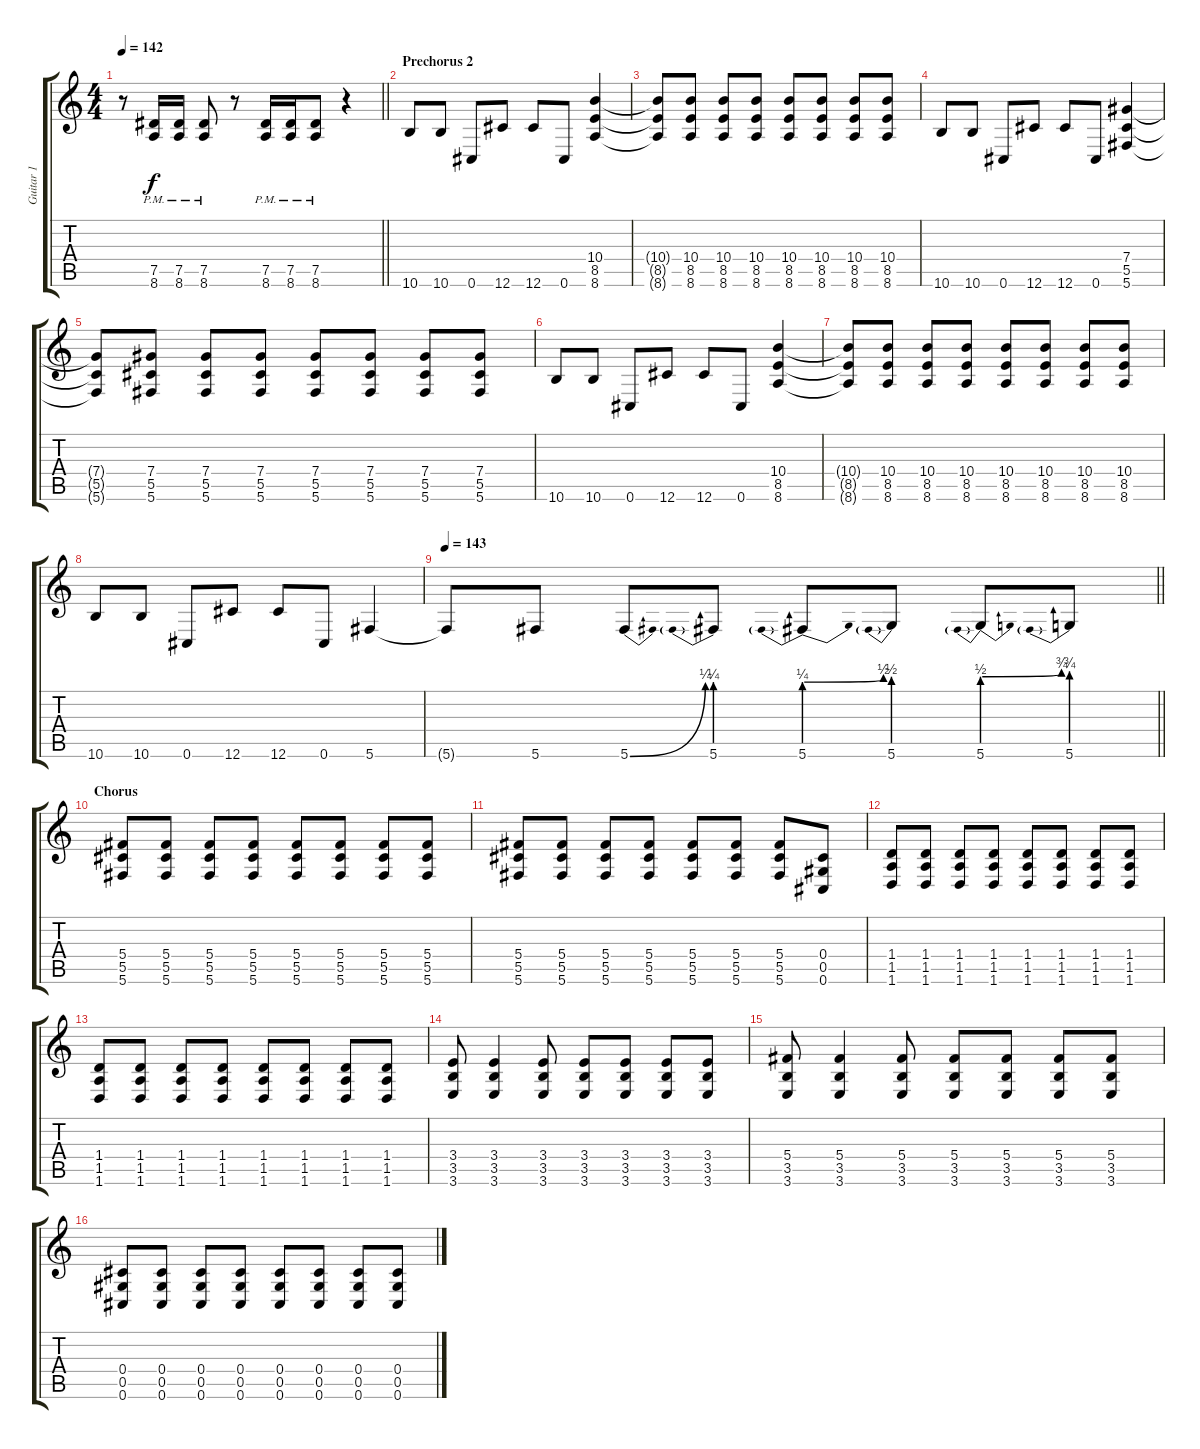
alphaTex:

\track ("Guitar 1" "Guitar 1") {instrument distortionguitar}
\staff {score tabs}
\tuning (Eb4 Bb3 Gb3 Db3 Ab2 Db2) {hide}
\ts (4 4)
\tempo 142
\clef g2
\barLineRight lightlight
\ks c
r.8{dy f} (7.5{pm} 8.6{pm}).16 (7.5{pm} 8.6{pm}).16 (7.5{pm} 8.6{pm}).8 r.8 (7.5{pm} 8.6{pm}).16 (7.5{pm} 8.6{pm}).16 (7.5{pm} 8.6{pm}).8 r.4 |
\section ("" "Prechorus 2")
10.6.8 10.6.8 0.6.8 12.6.8 12.6.8 0.6.8 (10.4 8.5 8.6).4 |
(10.4{t} 8.5{t} 8.6{t}).8 (10.4 8.5 8.6).8 (10.4 8.5 8.6).8 (10.4 8.5 8.6).8 (10.4 8.5 8.6).8 (10.4 8.5 8.6).8 (10.4 8.5 8.6).8 (10.4 8.5 8.6).8 |
10.6.8 10.6.8 0.6.8 12.6.8 12.6.8 0.6.8 (7.4 5.5 5.6).4 |
(7.4{t} 5.5{t} 5.6{t}).8 (7.4 5.5 5.6).8 (7.4 5.5 5.6).8 (7.4 5.5 5.6).8 (7.4 5.5 5.6).8 (7.4 5.5 5.6).8 (7.4 5.5 5.6).8 (7.4 5.5 5.6).8 |
10.6.8 10.6.8 0.6.8 12.6.8 12.6.8 0.6.8 (10.4 8.5 8.6).4 |
(10.4{t} 8.5{t} 8.6{t}).8 (10.4 8.5 8.6).8 (10.4 8.5 8.6).8 (10.4 8.5 8.6).8 (10.4 8.5 8.6).8 (10.4 8.5 8.6).8 (10.4 8.5 8.6).8 (10.4 8.5 8.6).8 |
10.6.8 10.6.8 0.6.8 12.6.8 12.6.8 0.6.8 5.6.4 |
\tempo 143
\barLineRight lightlight
5.6{t}.8 5.6.8 5.6{be (bend 0 0 60 1)}.8 5.6{be (prebend 0 1 60 1)}.8 5.6{be (prebendbend 0 1 60 2)}.8 5.6{be (prebend 0 2 60 2)}.8 5.6{be (prebendbend 0 2 60 3)}.8 5.6{be (prebend 0 3 60 3)}.8 |
\section ("" "Chorus")
(5.4 5.5 5.6).8 (5.4 5.5 5.6).8 (5.4 5.5 5.6).8 (5.4 5.5 5.6).8 (5.4 5.5 5.6).8 (5.4 5.5 5.6).8 (5.4 5.5 5.6).8 (5.4 5.5 5.6).8 |
(5.4 5.5 5.6).8 (5.4 5.5 5.6).8 (5.4 5.5 5.6).8 (5.4 5.5 5.6).8 (5.4 5.5 5.6).8 (5.4 5.5 5.6).8 (5.4 5.5 5.6).8 (0.4 0.5 0.6).8 |
(1.4 1.5 1.6).8 (1.4 1.5 1.6).8 (1.4 1.5 1.6).8 (1.4 1.5 1.6).8 (1.4 1.5 1.6).8 (1.4 1.5 1.6).8 (1.4 1.5 1.6).8 (1.4 1.5 1.6).8 |
(1.4 1.5 1.6).8 (1.4 1.5 1.6).8 (1.4 1.5 1.6).8 (1.4 1.5 1.6).8 (1.4 1.5 1.6).8 (1.4 1.5 1.6).8 (1.4 1.5 1.6).8 (1.4 1.5 1.6).8 |
(3.4 3.5 3.6).8 (3.4 3.5 3.6).4 (3.4 3.5 3.6).8 (3.4 3.5 3.6).8 (3.4 3.5 3.6).8 (3.4 3.5 3.6).8 (3.4 3.5 3.6).8 |
(5.4 3.5 3.6).8 (5.4 3.5 3.6).4 (5.4 3.5 3.6).8 (5.4 3.5 3.6).8 (5.4 3.5 3.6).8 (5.4 3.5 3.6).8 (5.4 3.5 3.6).8 |
(0.4 0.5 0.6).8 (0.4 0.5 0.6).8 (0.4 0.5 0.6).8 (0.4 0.5 0.6).8 (0.4 0.5 0.6).8 (0.4 0.5 0.6).8 (0.4 0.5 0.6).8 (0.4 0.5 0.6).8
